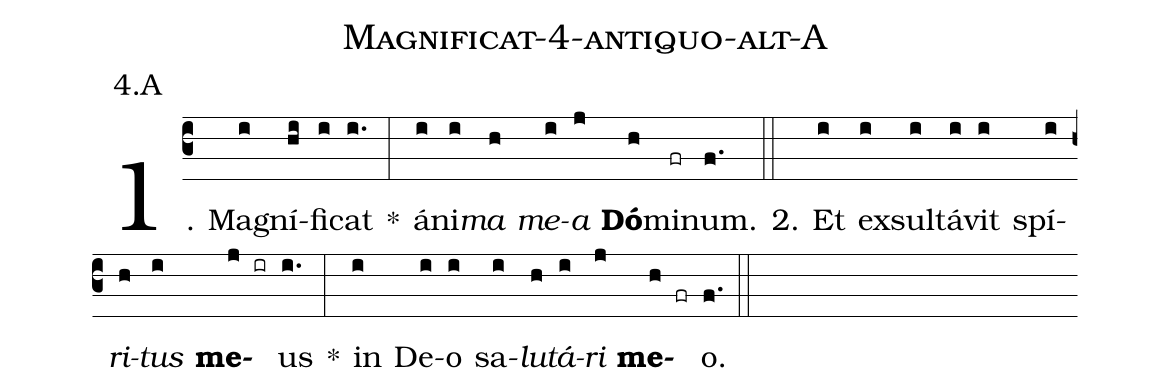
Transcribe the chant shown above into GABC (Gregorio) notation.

name: Magnificat-4-antiquo-alt-A;
annotation: 4.A;
%%
(c3)1. Ma(i)gní(hi)fi(i)cat(i.) *(:) á(i)ni(i)<i>ma</i>(h) <i>me</i>(i)<i>a</i>(j) <b>Dó</b>(h)mi(fr)num.(f.) (::)
2. Et(i) ex(i)sul(i)tá(i)vit(i) spí(i)<i>ri</i>(h)<i>tus</i>(i) <b>me</b>(j ir)us(i.) *(:) in(i) De(i)o(i) sa(i)<i>lu</i>(h)<i>tá</i>(i)<i>ri</i>(j) <b>me</b>(h fr)o.(f.) (::)
